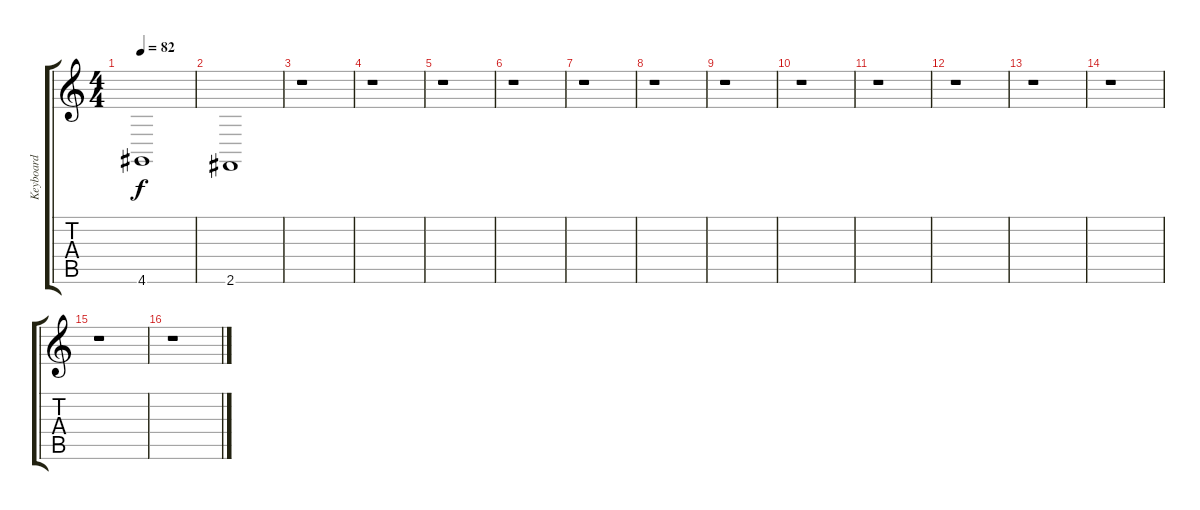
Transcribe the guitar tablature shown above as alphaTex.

\track ("Keyboard" "Keyboard") {instrument pad7halo}
\staff {score tabs}
\tuning (E4 B3 G3 D3 A2 E2) {hide}
\ts (4 4)
\tempo 82
\clef g2
\ks c
4.6.1{dy f} |
2.6.1 |
r.1 |
r.1 |
r.1 |
r.1 |
r.1 |
r.1 |
r.1 |
r.1 |
r.1 |
r.1 |
r.1 |
r.1 |
r.1 |
r.1
